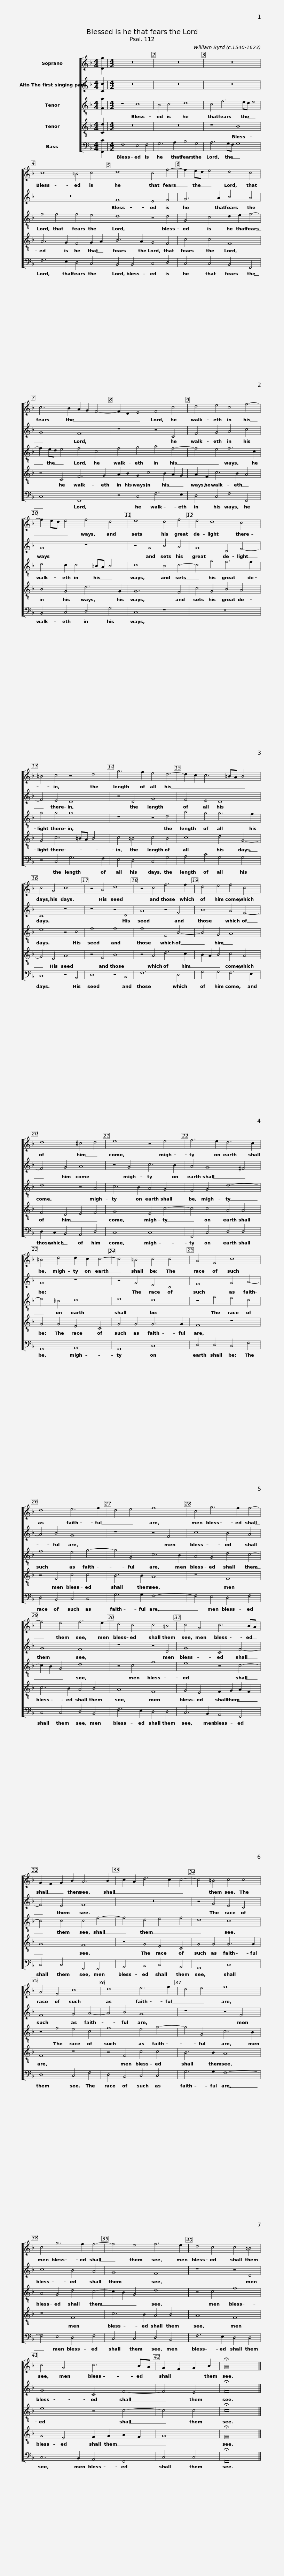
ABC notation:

X:1
%%score [ 1 2 3 4 5 ]
L:1/8
M:4/4
I:linebreak $
K:F
V:1 treble
V:2 treble transpose=-12
V:3 treble-8 transpose=-12
V:4 treble-8 transpose=-12
V:5 bass
V:1
 [Dg]2 |[M:4/2] z16 | z16 | z16 |$ c8 =B4 c4 | %5
 d8 c4 f4- | f2 ed e4 d4 c4 | c6 B2 A2 G2 F4- |$ F2 D2 E4 F4 c4 | d4 e4 c4 f4- | %10
 f2 ed e4 f4 d4 | e8 d4 f4 |$ e4 d8 c4 | =B4 c4 z4 d4 | g6 f2 e4 d4- | %15
 d2 c2 c6 =BA B4 |$ c4 G4 c8 | z4 A4 d8 | z4 c4 f6 f2 | d4 e4 f4 c4 |$ %20
 d8 ^c4 d4 | e8 z4 e4 | f6 e2 d6 c2 | =B4 d4 d2 c2 c4- |$ c4 =B4 c4 c4 | %25
 A4 F4 c8 | d8 e6 f2 | d4 e4 f8 |$ c4 g6 f2 f4- | f4 e4 f6 e2 | %30
 d4 c4 c4 =B4 | c4 G4 c6 BA |$ G2 F2 G2 B2 A6 B2 | c2 A2 d6 c2 c4- | c4 =B4 c4 c4 | %35
 A4 F4 c8 |$ d8 e6 f2 | d4 e4 f8 | c4 g6 f2 f4- | f4 e4 f6 e2 |$ %40
 d4 c4 c4 =B4 | c4 G4 c6 BA | G2 F2 G2 B2 | !fermata!A16 |] %44
V:2
 [Cc]2 |[M:4/2] z16 | z16 | z16 |$ z16 | %5
 F8 E4 F4 | G6 A2 B4 A4 | G8 F8 |$ z8 z4 C4 | F4 G4 A4 c4 | %10
 G8 z8 | z4 G4 B4 A4 |$ G8 D4 F4- | F4 E4 D8 | z4 D4 G8 | %15
 F4 E4 D8 |$ C8 z8 | z8 z4 D4 | A8 z4 F4 | B8 A4 F4- |$ %20
 F4 G4 A8 | z4 G4 c6 B2 | A4 G8 ^F4 | G8 z8 |$ z4 G4 E4 C4 | %25
 F8 G4 A4- | A4 B4 G8 | z8 z4 F4 |$ c8 B4 A4 | G8 F8 | %30
 z8 z4 D4 | G8 C4 F4- |$ F4 E4 F8 | z16 | z4 G4 E4 C4 | %35
 F8 G4 A4- |$ A4 B4 G8 | z8 z4 F4 | c8 B4 A4 | G8 F8 |$ %40
 z8 z4 D4 | G8 C4 F4- | F4 E4 | !fermata!F16 |] %44
V:3
 [Fa]2 |[M:4/2] z8 c8 | B4 c4 d8 | c4 f6 ed e4 |$ f4 f4 f4 e4 | %5
 d8 z4 d4 | G4 c4 d2 e2 f4- | f2 ed e4 f4 c4 |$ f4 g4 a4 f4- | f4 e4 f6 c2 | %10
 d4 c2 c4 =BA B4 | c8 B4 c4- |$ c4 g4 f6 f2 | g4 g4 g8 | z8 z4 d4 | %15
 a4 g4 g6 f2 |$ e8 z4 c4 | f8 f8 | f8 F4 B4- | B4 G4 A8 |$ %20
 d8 z4 A4 | c6 B2 A4 G4 | F4 G4 d8- | d4 =B4 c8 |$ d8 c8 | %25
 z4 f4 e4 c4 | f8 e4 g4- | g4 G4 c6 B2 |$ A4 G4 d4 c4- | c2 B2 G4 d8 | %30
 z4 c4 f8 | e8 z4 c4- |$ c4 c4 c4 f4- | f4 d4 e4 f4 | d8 c8 | %35
 z4 f4 e4 c4 |$ f8 e4 g4- | g4 G4 c6 B2 | A4 G4 d4 c4- | c2 B2 G4 d8 |$ %40
 z4 c4 f8 | e8 z4 c4- | c4 c4 | !fermata!c16 |] %44
V:4
 [Cd]2 |[M:4/2] z16 | z16 | z8 B8 |$ A6 G2 F4 G2 A2 | %5
 B6 A2 G4 F4 | c4 c4 F8 | z4 C4 F6 G2 |$ A2 B2 G2 c4 B2 A2 G2 | A2 F2 c6 B2 A4 | %10
 B4 G4 d6 G2 | G12 F4 |$ c4 G4 B4 A4 | G4 c6 =BA B4 | c4 =B4 c4 B4 | %15
 c8 d4 G4- |$ G4 E4 A8 | z4 F4 B8 | z4 A4 d6 c2 | B2 A2 B4 c4 A4 |$ %20
 F4 D4 E4 F4 | G8 E4 c4- | c4 c4 A4 A4 | G4 G4 E4 C4 |$ G4 G4 G6 G2 | %25
 F8 z8 | z4 F4 c4 c4 | B6 B2 A8 |$ z8 F8 | c6 B2 A4 B4 | %30
 A8 F8 | G4 E4 F2 G2 A2 F2 |$ G8 F8 | z4 G4 E4 C4 | G4 G4 G6 G2 | %35
 F8 z8 |$ z4 F4 c4 c4 | B6 B2 A8 | z8 F8 | c6 B2 A4 B4 |$ %40
 A8 F8 | G4 E4 F2 G2 A2 F2 | G8 | !fermata!F16 |] %44
V:5
 [F,,C]2 |[M:4/2] F,8 E,4 F,4 | G,6 A,2 B,4 G,4 | A,6 G,F, G,8 |$ F,6 E,2 D,4 C,4 | %5
 B,,4 B,,4 C,4 D,4 | C,4 C,4 B,,4 F,,4 | C,8 F,,8 |$ z4 C,4 F,6 E,2 | D,4 C,4 F,4 F,,4 | %10
 B,,4 C,4 D,4 G,4 | C,8 z8 |$ z16 | z4 C,4 G,6 F,2 | E,4 D,4 C,4 G,4 | %15
 A,4 C4 G,4 G,4 |$ C,8 z4 A,,4 | D,8 z4 B,,4 | F,12 D,4 | G,4 G,4 F,6 E,2 |$ %20
 D,2 C,2 B,,4 A,,4 D,4 | C,8 C,8 | F,,4 C,4 D,4 D,4 | G,,8 A,,8 |$ G,,8 C,8 | %25
 D,4 D,4 C,4 F,4 | D,4 B,,4 C,4 C,4 | G,6 G,2 F,8- |$ F,4 E,4 D,4 F,4 | C,4 C,4 D,4 B,,4 | %30
 F,6 E,2 D,4 D,4 | C,6 B,,2 A,,4 F,,4 |$ C,4 C,4 F,,4 F,,4 | A,,4 B,,4 C,4 A,,4 | G,,8 C,8 | %35
 D,8 C,4 F,4 |$ D,4 B,,4 C,4 C,4 | G,6 G,2 F,8- | F,4 E,4 D,4 F,4 | C,4 C,4 D,4 B,,4 |$ %40
 F,6 E,2 D,4 D,4 | C,6 B,,2 A,,4 F,,4 | C,4 C,4 | !fermata!F,,16 |] %44
